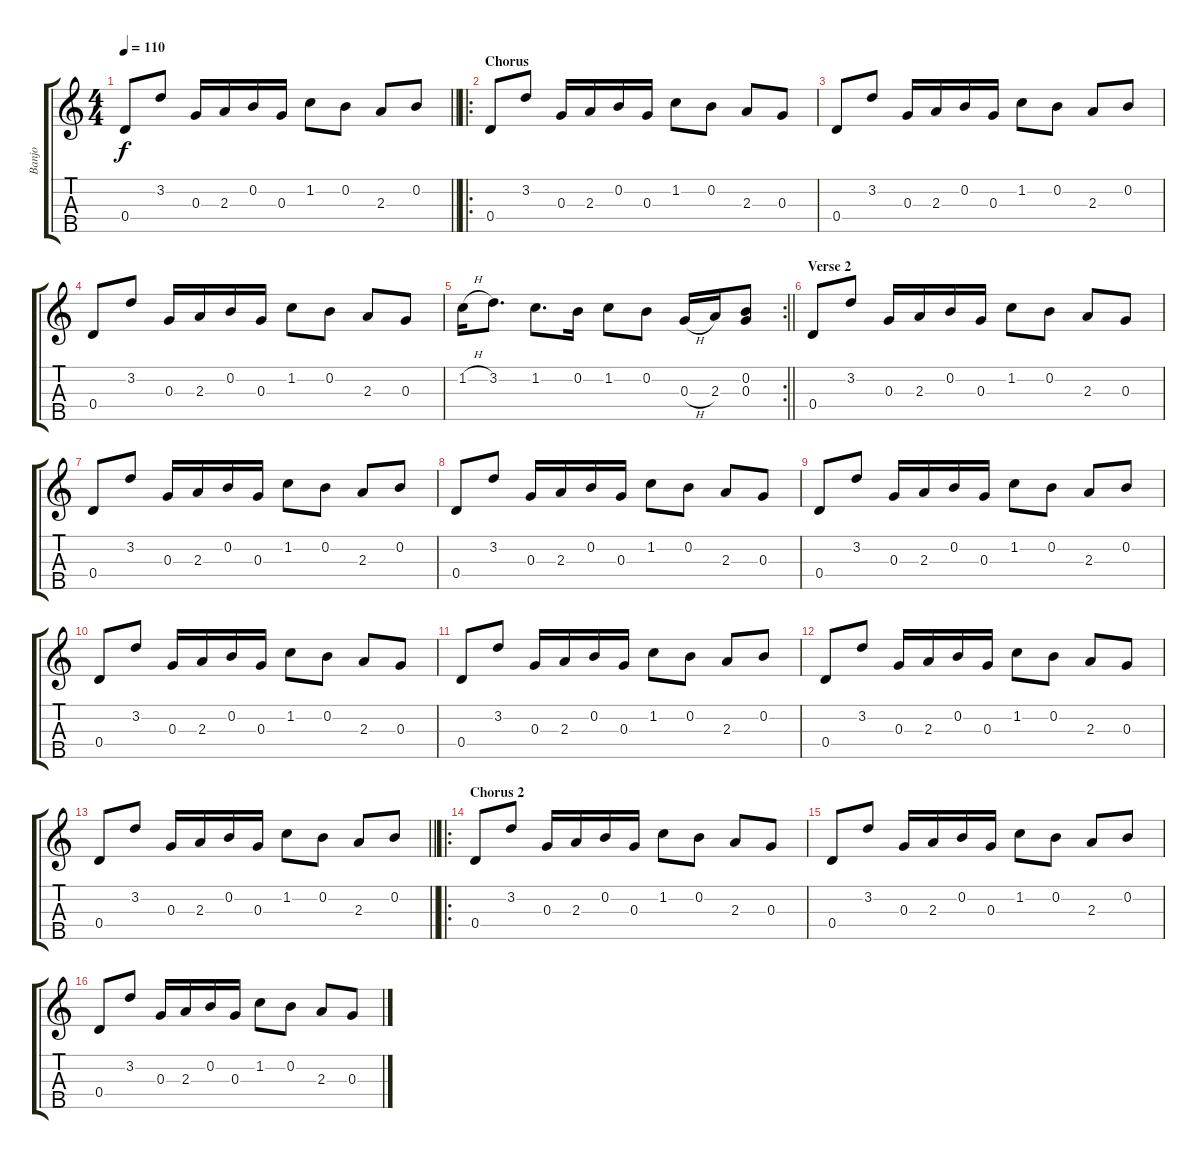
\track ("Banjo" "Banjo") {instrument banjo}
\staff {score tabs}
\tuning (D4 B3 G3 D3 G4) {hide}
\displaytranspose 12
\ts (4 4)
\tempo 110
\clef g2
\barLineRight lightlight
\ks c
0.4.8{dy f} 3.2.8 0.3.16 2.3.16 0.2.16 0.3.16 1.2.8 0.2.8 2.3.8 0.2.8 |
\ro
\section ("" "Chorus")
0.4.8 3.2.8 0.3.16 2.3.16 0.2.16 0.3.16 1.2.8 0.2.8 2.3.8 0.3.8 |
0.4.8 3.2.8 0.3.16 2.3.16 0.2.16 0.3.16 1.2.8 0.2.8 2.3.8 0.2.8 |
0.4.8 3.2.8 0.3.16 2.3.16 0.2.16 0.3.16 1.2.8 0.2.8 2.3.8 0.3.8 |
\rc 2
\barLineRight lightlight
1.2{h}.16 3.2.8{d} 1.2.8{d} 0.2.16 1.2.8 0.2.8 0.3{h}.16 2.3.16 (0.2 0.3).8 |
\section ("" "Verse 2")
0.4.8 3.2.8 0.3.16 2.3.16 0.2.16 0.3.16 1.2.8 0.2.8 2.3.8 0.3.8 |
0.4.8 3.2.8 0.3.16 2.3.16 0.2.16 0.3.16 1.2.8 0.2.8 2.3.8 0.2.8 |
0.4.8 3.2.8 0.3.16 2.3.16 0.2.16 0.3.16 1.2.8 0.2.8 2.3.8 0.3.8 |
0.4.8 3.2.8 0.3.16 2.3.16 0.2.16 0.3.16 1.2.8 0.2.8 2.3.8 0.2.8 |
0.4.8 3.2.8 0.3.16 2.3.16 0.2.16 0.3.16 1.2.8 0.2.8 2.3.8 0.3.8 |
0.4.8 3.2.8 0.3.16 2.3.16 0.2.16 0.3.16 1.2.8 0.2.8 2.3.8 0.2.8 |
0.4.8 3.2.8 0.3.16 2.3.16 0.2.16 0.3.16 1.2.8 0.2.8 2.3.8 0.3.8 |
\barLineRight lightlight
0.4.8 3.2.8 0.3.16 2.3.16 0.2.16 0.3.16 1.2.8 0.2.8 2.3.8 0.2.8 |
\ro
\section ("" "Chorus 2")
0.4.8 3.2.8 0.3.16 2.3.16 0.2.16 0.3.16 1.2.8 0.2.8 2.3.8 0.3.8 |
0.4.8 3.2.8 0.3.16 2.3.16 0.2.16 0.3.16 1.2.8 0.2.8 2.3.8 0.2.8 |
0.4.8 3.2.8 0.3.16 2.3.16 0.2.16 0.3.16 1.2.8 0.2.8 2.3.8 0.3.8
